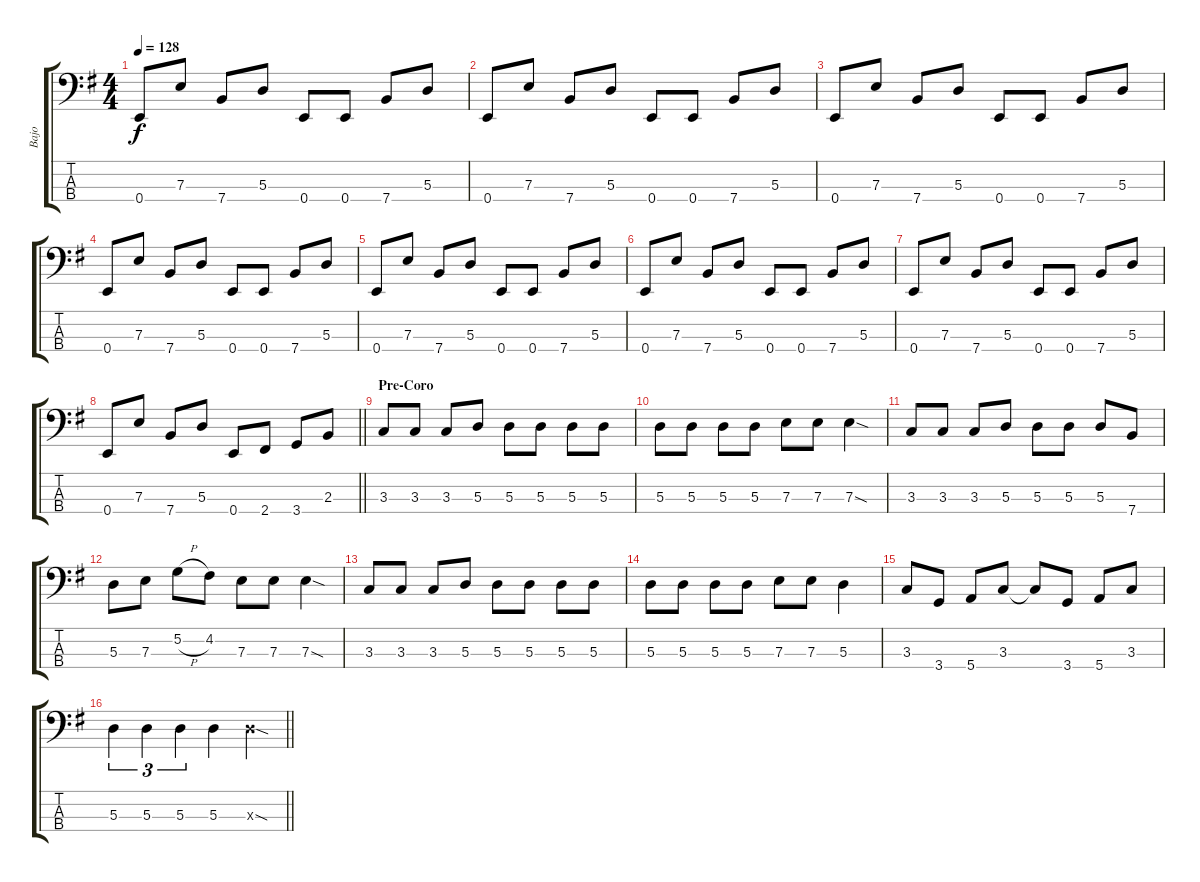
\track ("Bajo" "Bajo") {instrument electricbassfinger}
\staff {score tabs}
\tuning (G2 D2 A1 E1) {hide}
\ts (4 4)
\tempo 128
\clef f4
\ks g
0.4.8{dy f} 7.3.8 7.4.8 5.3.8 0.4.8 0.4.8 7.4.8 5.3.8 |
0.4.8 7.3.8 7.4.8 5.3.8 0.4.8 0.4.8 7.4.8 5.3.8 |
0.4.8 7.3.8 7.4.8 5.3.8 0.4.8 0.4.8 7.4.8 5.3.8 |
0.4.8 7.3.8 7.4.8 5.3.8 0.4.8 0.4.8 7.4.8 5.3.8 |
0.4.8 7.3.8 7.4.8 5.3.8 0.4.8 0.4.8 7.4.8 5.3.8 |
0.4.8 7.3.8 7.4.8 5.3.8 0.4.8 0.4.8 7.4.8 5.3.8 |
0.4.8 7.3.8 7.4.8 5.3.8 0.4.8 0.4.8 7.4.8 5.3.8 |
\barLineRight lightlight
0.4.8 7.3.8 7.4.8 5.3.8 0.4.8 2.4.8 3.4.8 2.3.8 |
\section ("" "Pre-Coro")
3.3.8 3.3.8 3.3.8 5.3.8 5.3.8 5.3.8 5.3.8 5.3.8 |
5.3.8 5.3.8 5.3.8 5.3.8 7.3.8 7.3.8 7.3{sod}.4 |
3.3.8 3.3.8 3.3.8 5.3.8 5.3.8 5.3.8 5.3.8 7.4.8 |
5.3.8 7.3.8 5.2{h}.8 4.2.8 7.3.8 7.3.8 7.3{sod}.4 |
3.3.8 3.3.8 3.3.8 5.3.8 5.3.8 5.3.8 5.3.8 5.3.8 |
5.3.8 5.3.8 5.3.8 5.3.8 7.3.8 7.3.8 5.3.4 |
3.3.8 3.4.8 5.4.8 3.3.8 3.3{t}.8 3.4.8 5.4.8 3.3.8 |
\barLineRight lightlight
5.3.4{tu (3 2)} 5.3.4{tu (3 2)} 5.3.4{tu (3 2)} 5.3.4 5.3{sod x}.4
